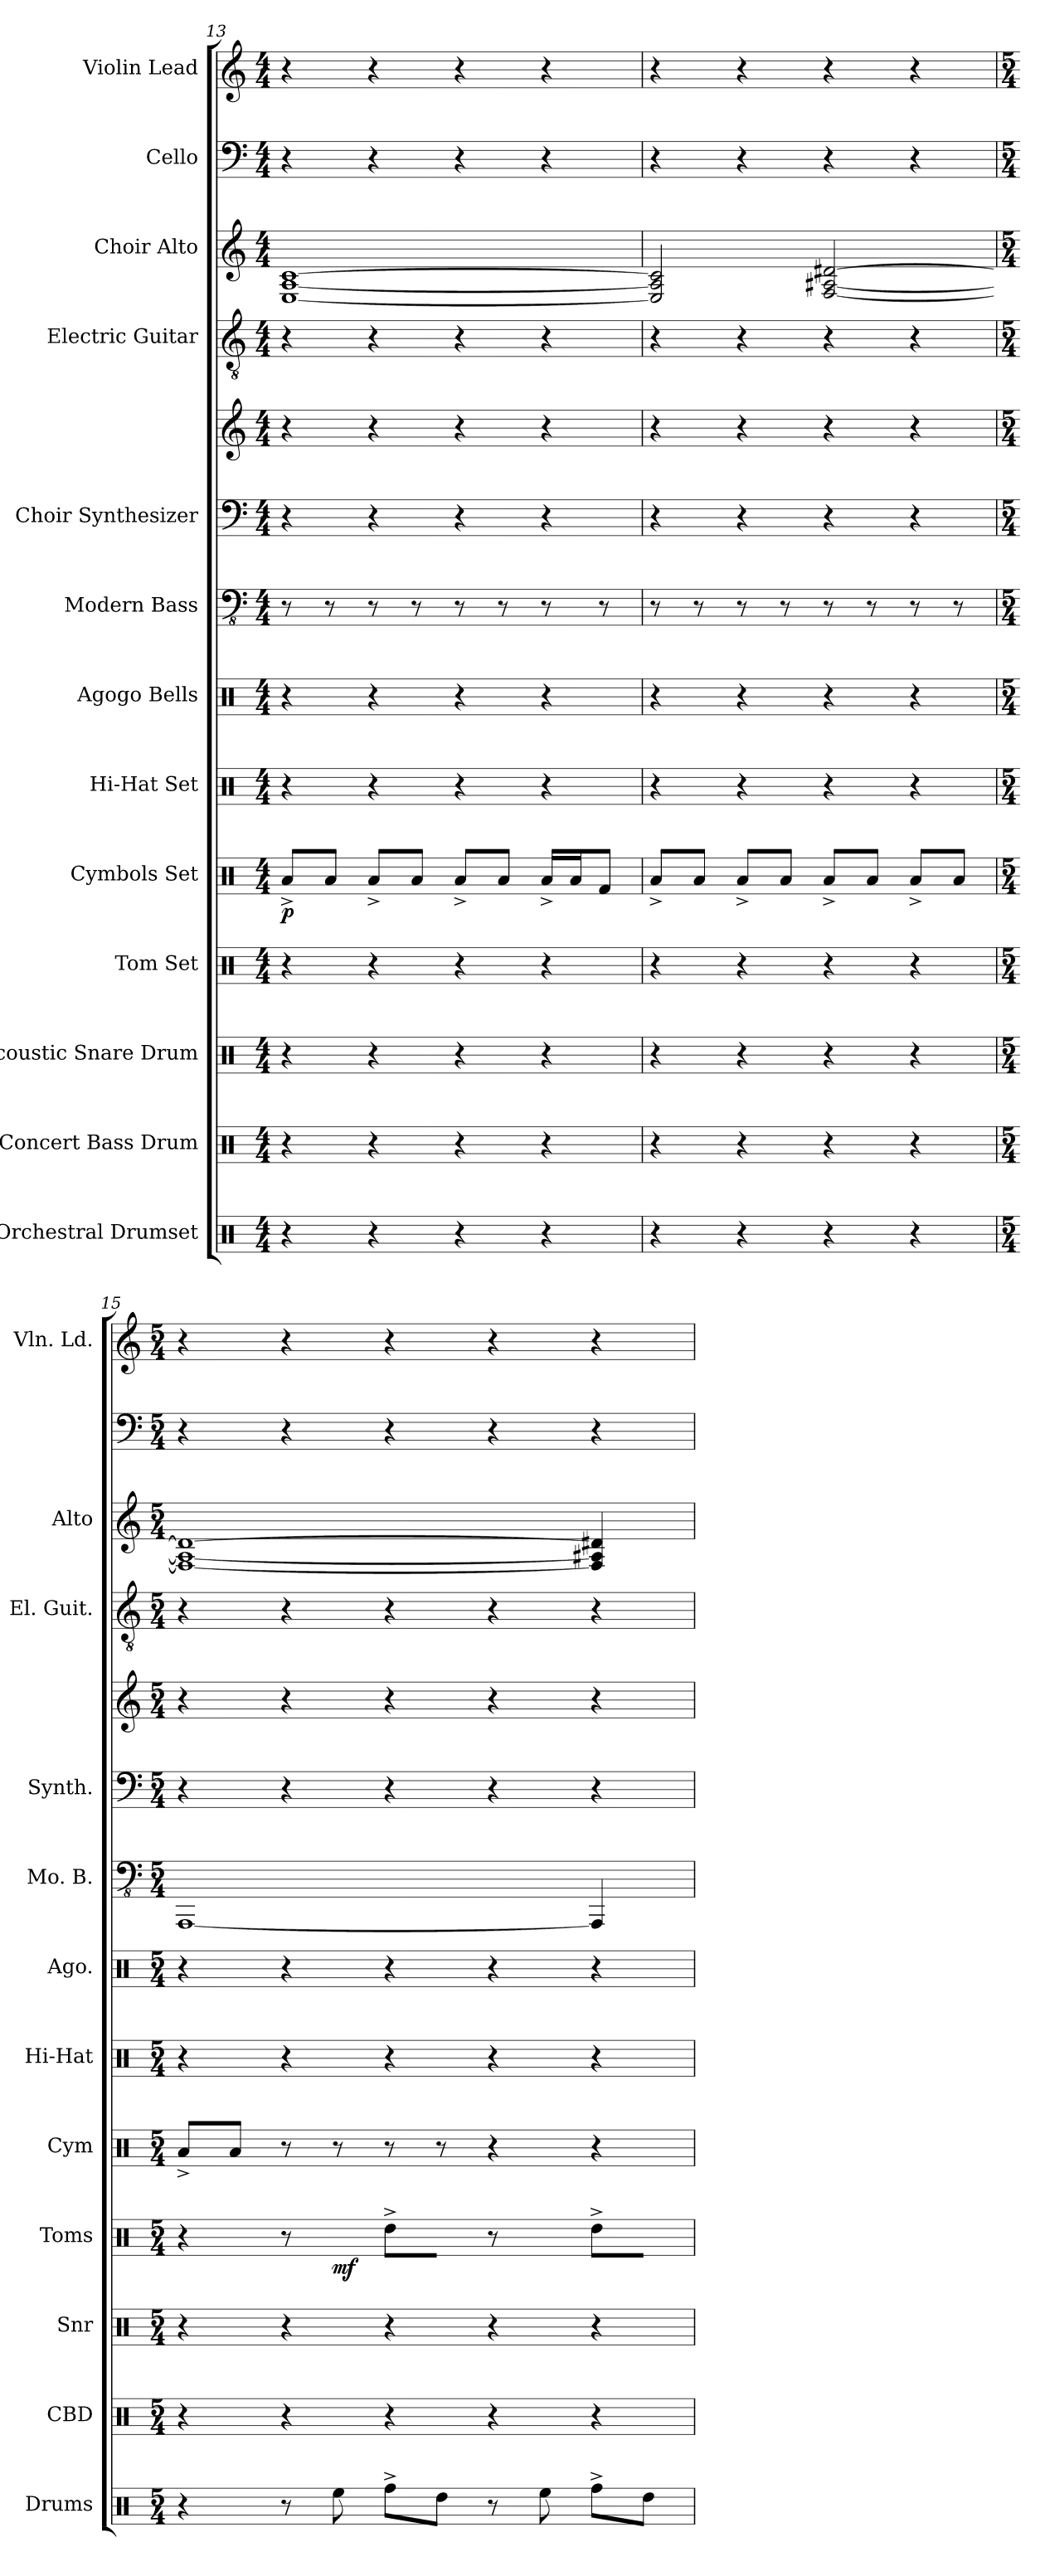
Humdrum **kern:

**kern	**kern	**kern	**kern	**dynam	**kern	**dynam	**kern	**kern	**kern	**kern	**kern	**kern	**kern	**kern	**kern
*part13	*part12	*part11	*part10	*part10	*part9	*part9	*part8	*part7	*part6	*part5	*part5	*part4	*part3	*part2	*part1
*staff14	*staff13	*staff12	*staff11	*staff11	*staff10	*staff10	*staff9	*staff8	*staff7	*staff6	*staff5	*staff4	*staff3	*staff2	*staff1
*I"Orchestral Drumset	*I"Concert Bass Drum	*I"Acoustic Snare Drum	*I"Tom Set	*	*I"Cymbols Set	*	*I"Hi-Hat Set	*I"Agogo Bells	*I"Modern Bass	*I"Choir Synthesizer	*	*I"Electric Guitar	*I"Choir Alto	*I"Cello	*I"Violin Lead
*I'Drums	*I'CBD	*I'Snr	*I'Toms	*	*I'Cym	*	*I'Hi-Hat	*I'Ago.	*I'Mo. B.	*I'Synth.	*	*I'El. Guit.	*I'Alto	*	*I'Vln. Ld.
*clefX	*clefX	*clefX	*clefX	*	*clefX	*	*clefX	*clefX	*clefFv4	*clefF4	*clefG2	*clefGv2	*clefG2	*clefF4	*clefG2
*k[]	*k[]	*k[]	*k[]	*	*k[]	*	*k[]	*k[]	*k[]	*k[]	*k[]	*k[]	*k[]	*k[]	*k[]
*M4/4	*M4/4	*M4/4	*M4/4	*	*M4/4	*	*M4/4	*M4/4	*M4/4	*M4/4	*M4/4	*M4/4	*M4/4	*M4/4	*M4/4
=13	=13	=13	=13	=13	=13	=13	=13	=13	=13	=13	=13	=13	=13	=13	=13
!	!	!	!	!	!	!LO:DY:b	!	!	!	!	!	!	!	!	!
4r	4r	4r	4r	.	8Ra^L	p	4r	4r	8r	4r	4r	4r	[1c [1A [1E	4r	4r
.	.	.	.	.	8RaJ	.	.	.	8r	.	.	.	.	.	.
4r	4r	4r	4r	.	8Ra^L	.	4r	4r	8r	4r	4r	4r	.	4r	4r
.	.	.	.	.	8RaJ	.	.	.	8r	.	.	.	.	.	.
4r	4r	4r	4r	.	8Ra^L	.	4r	4r	8r	4r	4r	4r	.	4r	4r
.	.	.	.	.	8RaJ	.	.	.	8r	.	.	.	.	.	.
4r	4r	4r	4r	.	16Ra^LL	.	4r	4r	8r	4r	4r	4r	.	4r	4r
.	.	.	.	.	16RaJ	.	.	.	.	.	.	.	.	.	.
.	.	.	.	.	8RfJ	.	.	.	8r	.	.	.	.	.	.
=14	=14	=14	=14	=14	=14	=14	=14	=14	=14	=14	=14	=14	=14	=14	=14
4r	4r	4r	4r	.	8Ra^L	.	4r	4r	8r	4r	4r	4r	2c] 2A] 2E]	4r	4r
.	.	.	.	.	8RaJ	.	.	.	8r	.	.	.	.	.	.
4r	4r	4r	4r	.	8Ra^L	.	4r	4r	8r	4r	4r	4r	.	4r	4r
.	.	.	.	.	8RaJ	.	.	.	8r	.	.	.	.	.	.
4r	4r	4r	4r	.	8Ra^L	.	4r	4r	8r	4r	4r	4r	[2F [2A#X [2d#X	4r	4r
.	.	.	.	.	8RaJ	.	.	.	8r	.	.	.	.	.	.
4r	4r	4r	4r	.	8Ra^L	.	4r	4r	8r	4r	4r	4r	.	4r	4r
.	.	.	.	.	8RaJ	.	.	.	8r	.	.	.	.	.	.
=15	=15	=15	=15	=15	=15	=15	=15	=15	=15	=15	=15	=15	=15	=15	=15
*M5/4	*M5/4	*M5/4	*M5/4	*	*M5/4	*	*M5/4	*M5/4	*M5/4	*M5/4	*M5/4	*M5/4	*M5/4	*M5/4	*M5/4
4r	4r	4r	4r	.	8Ra^L	.	4r	4r	[1AAAA	4r	4r	4r	1F_ 1A#_ 1d#_	4r	4r
.	.	.	.	.	8RaJ	.	.	.	.	.	.	.	.	.	.
8r	4r	4r	8r	.	8r	.	4r	4r	.	4r	4r	4r	.	4r	4r
!	!	!	!	!LO:DY:b	!	!	!	!	!	!	!	!	!	!	!
8Ree	.	.	8R	mf	8r	.	.	.	.	.	.	.	.	.	.
8Rff^L	4r	4r	8Rdd^L	.	8r	.	4r	4r	.	4r	4r	4r	.	4r	4r
8RddJ	.	.	8RJ	.	8r	.	.	.	.	.	.	.	.	.	.
8r	4r	4r	8r	.	4r	.	4r	4r	.	4r	4r	4r	.	4r	4r
8Ree	.	.	8R	.	.	.	.	.	.	.	.	.	.	.	.
8Rff^L	4r	4r	8Rdd^L	.	4r	.	4r	4r	4AAAA]	4r	4r	4r	4F] 4A#X] 4d#X]	4r	4r
8RddJ	.	.	8RJ	.	.	.	.	.	.	.	.	.	.	.	.
=	=	=	=	=	=	=	=	=	=	=	=	=	=	=	=
*-	*-	*-	*-	*-	*-	*-	*-	*-	*-	*-	*-	*-	*-	*-	*-
